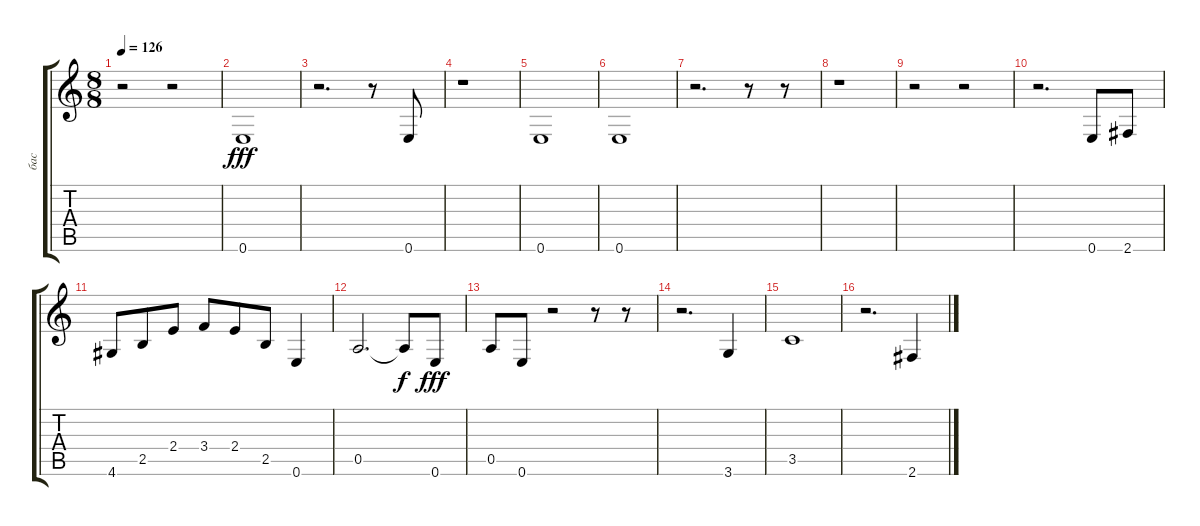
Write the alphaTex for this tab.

\track ("бас" "бас") {instrument electricbasspick}
\staff {score tabs}
\tuning (E4 B3 G3 D3 A2 E2) {hide}
\ts (8 8)
\tempo 126
\clef g2
\ks c
r.2{dy fff} r.2 |
0.6.1 |
r.2{d} r.8 0.6.8 |
r.1 |
0.6.1 |
0.6.1 |
r.2{d} r.8 r.8 |
r.1 |
r.2 r.2 |
r.2{d} 0.6.8 2.6.8 |
4.6.8 2.5.8 2.4.8 3.4.8 2.4.8 2.5.8 0.6.4 |
0.5.2{d} 0.5{t}.8{dy f} 0.6.8{dy fff} |
0.5.8 0.6.8 r.2 r.8 r.8 |
r.2{d} 3.6.4 |
3.5.1 |
r.2{d} 2.6.4
